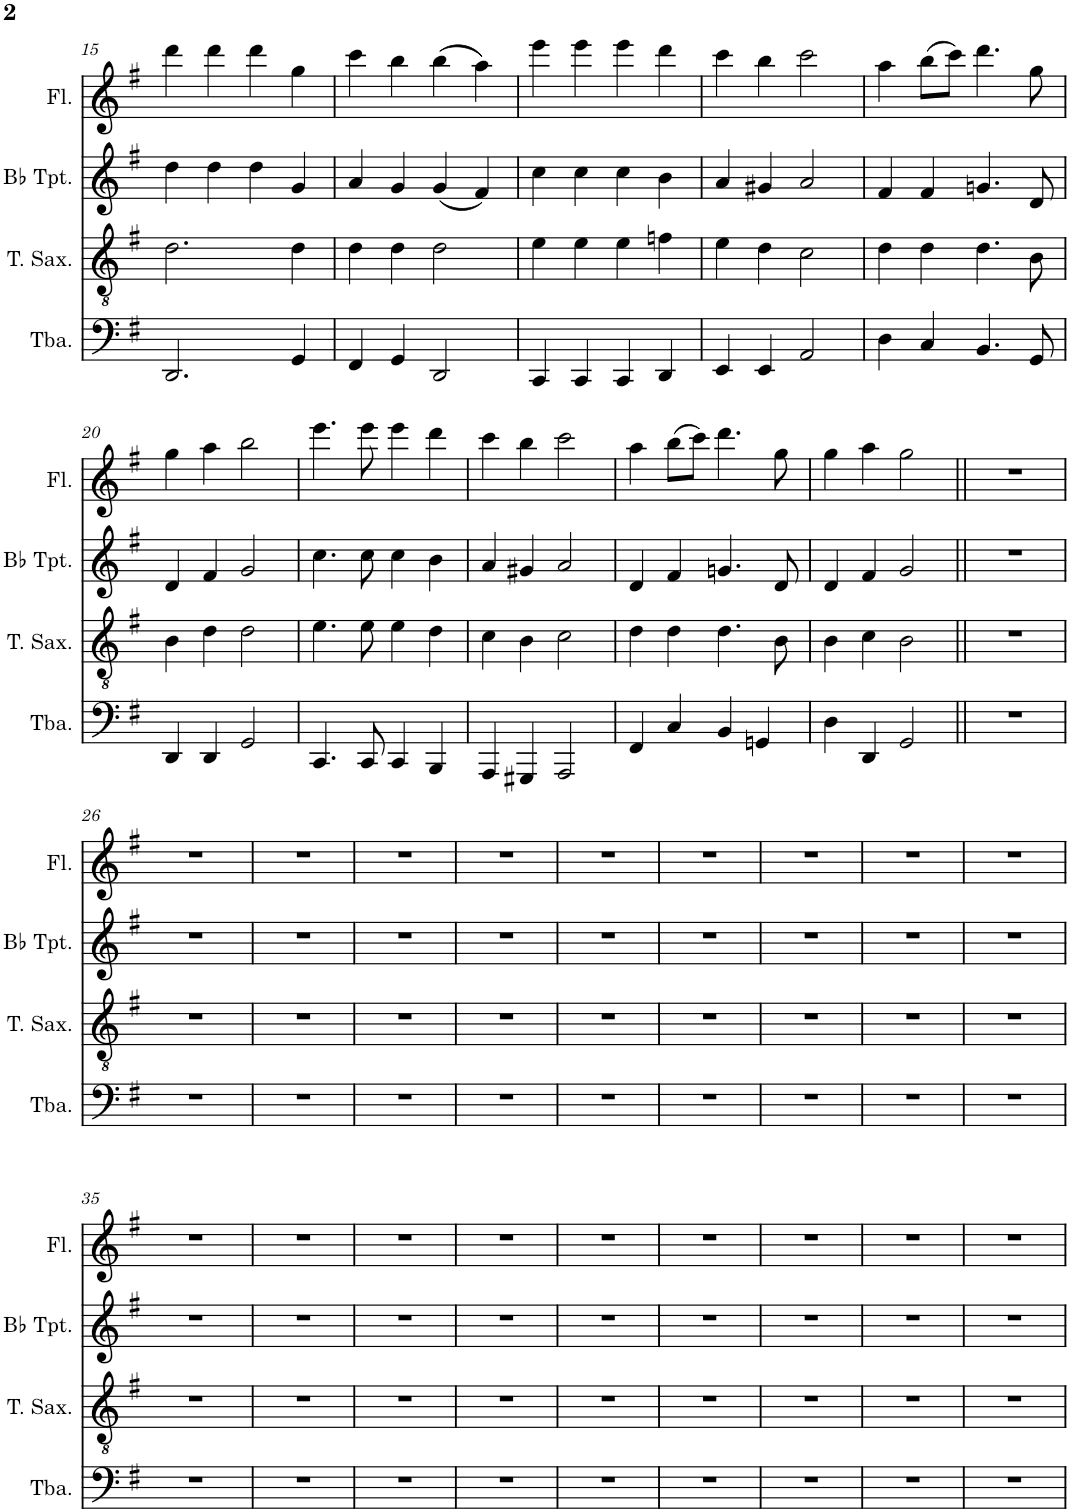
**kern	**kern	**kern	**kern
*part4	*part3	*part2	*part1
*staff4	*staff3	*staff2	*staff1
*I"Tuba	*I"Tenor Saxophone	*I"Bb Trumpet	*I"Flute
*I'Tba.	*I'T. Sax.	*I'Bb Tpt.	*I'Fl.
!!LO:PB:g=z
*clefF4	*clefGv2	*clefG2	*clefG2
*	*ITrd8c14	*ITrd1c2	*
*k[f#]	*k[f#]	*k[f#]	*k[f#]
*M4/4	*M4/4	*M4/4	*M4/4
=15	=15	=15	=15
2.DD/	2.d\	4dd\	4ddd\
.	.	4dd\	4ddd\
.	.	4dd\	4ddd\
4GG/	4d\	4g/	4gg\
=16	=16	=16	=16
4FF#/	4d\	4a/	4ccc\
4GG/	4d\	4g/	4bb\
2DD/	2d\	(<4g/	(>4bb\
.	.	4f#/)	4aa\)
=17	=17	=17	=17
4CC/	4e\	4cc\	4eee\
4CC/	4e\	4cc\	4eee\
4CC/	4e\	4cc\	4eee\
4DD/	4fn\	4b\	4ddd\
=18	=18	=18	=18
4EE/	4e\	4a/	4ccc\
4EE/	4d\	4g#X/	4bb\
2AA/	2c\	2a/	2ccc\
=19	=19	=19	=19
4D\	4d\	4f#/	4aa\
4C/	4d\	4f#/	(>8bb\L
.	.	.	8ccc\J)
4.BB/	4.d\	4.gn/	4.ddd\
8GG/	8B\	8d/	8gg\
!!LO:LB:g=z
=20	=20	=20	=20
4DD/	4B\	4d/	4gg\
4DD/	4d\	4f#/	4aa\
2GG/	2d\	2g/	2bb\
=21	=21	=21	=21
4.CC/	4.e\	4.cc\	4.eee\
8CC/	8e\	8cc\	8eee\
4CC/	4e\	4cc\	4eee\
4BBB/	4d\	4b\	4ddd\
=22	=22	=22	=22
4AAA/	4c\	4a/	4ccc\
4GGG#X/	4B\	4g#X/	4bb\
2AAA/	2c\	2a/	2ccc\
=23	=23	=23	=23
4FF#/	4d\	4d/	4aa\
4C/	4d\	4f#/	(>8bb\L
.	.	.	8ccc\J)
4BB/	4.d\	4.gn/	4.ddd\
4GGn/	.	.	.
.	8B\	8d/	8gg\
=24	=24	=24	=24
4D\	4B\	4d/	4gg\
4DD/	4c\	4f#/	4aa\
2GG/	2B\	2g/	2gg\
=25||	=25||	=25||	=25||
1r	1r	1r	1r
!!LO:LB:g=z
=26	=26	=26	=26
1r	1r	1r	1r
=27	=27	=27	=27
1r	1r	1r	1r
=28	=28	=28	=28
1r	1r	1r	1r
=29	=29	=29	=29
1r	1r	1r	1r
=30	=30	=30	=30
1r	1r	1r	1r
=31	=31	=31	=31
1r	1r	1r	1r
=32	=32	=32	=32
1r	1r	1r	1r
=33	=33	=33	=33
1r	1r	1r	1r
=34	=34	=34	=34
1r	1r	1r	1r
!!LO:LB:g=z
=35	=35	=35	=35
1r	1r	1r	1r
=36	=36	=36	=36
1r	1r	1r	1r
=37	=37	=37	=37
1r	1r	1r	1r
=38	=38	=38	=38
1r	1r	1r	1r
=39	=39	=39	=39
1r	1r	1r	1r
=40	=40	=40	=40
1r	1r	1r	1r
=41	=41	=41	=41
1r	1r	1r	1r
=42	=42	=42	=42
1r	1r	1r	1r
=43	=43	=43	=43
1r	1r	1r	1r
=	=	=	=
*-	*-	*-	*-
